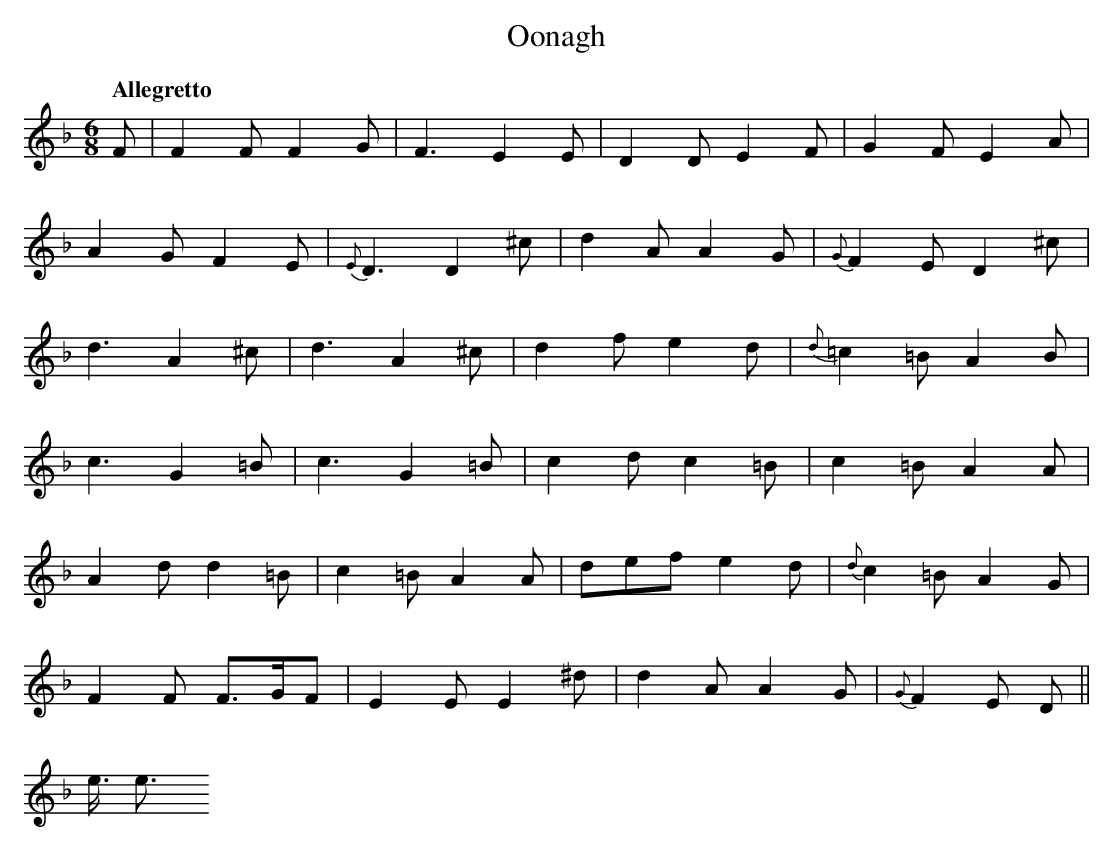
X:1
T:Oonagh
M:6/8
L:1/8
Q:"Allegretto"
K:F
F|F2F F2G|F3 E2E|D2D E2F|G2F E2A|
A2G F2E|{E}D3 D2^c|d2A A2G|{G}F2E D2^c|
d3 A2 ^c|d3 A2^c|d2f e2d|{d}=c2=B A2B|
c3 G2=B|c3 G2=B|c2d c2=B|c2=B A2A|
A2d d2=B|c2 =BA2A|def e2d|{d}c2=B A2G|
F2F F>GF|E2E E2^d|d2A A2G|{G}F2E D2||
<pre>
<pre>
